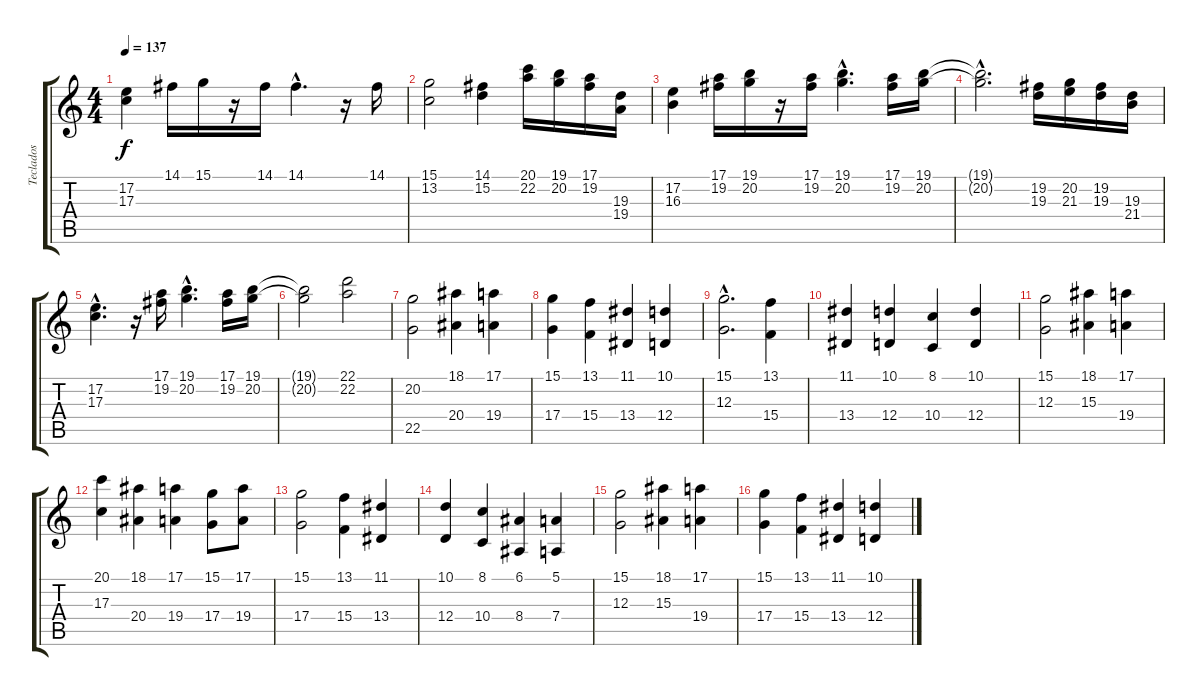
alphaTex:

\track ("Teclados" "Teclados") {instrument stringensemble1}
\staff {score tabs}
\tuning (E4 B3 G3 D3 A2 E2) {hide}
\ts (4 4)
\tempo 137
\clef g2
\ks c
(17.2 17.3).4{dy f} 14.1.16 15.1.16 r.16 14.1.16 14.1{hac}.4{d} r.16 14.1.16 |
(15.1 13.2).2 (14.1 15.2).4 (20.1 22.2).16 (19.1 20.2).16 (17.1 19.2).16 (19.3 19.4).16 |
(17.2 16.3).4 (17.1 19.2).16 (19.1 20.2).16 r.16 (17.1 19.2).16 (19.1{hac} 20.2{hac}).4{d} (17.1 19.2).16 (19.1 20.2).16 |
(19.1{hac t} 20.2{hac t}).2{d} (19.2 19.3).16 (20.2 21.3).16 (19.2 19.3).16 (19.3 21.4).16 |
(17.2{hac} 17.3{hac}).4{d} r.16 (17.1 19.2).16 (19.1{hac} 20.2{hac}).4{d} (17.1 19.2).16 (19.1 20.2).16 |
(19.1{t} 20.2{t}).2 (22.1 22.2).2 |
(20.2 22.5).2 (18.1 20.4).4 (17.1 19.4).4 |
(15.1 17.4).4 (13.1 15.4).4 (11.1 13.4).4 (10.1 12.4).4 |
(15.1{hac} 12.3{hac}).2{d} (13.1 15.4).4 |
(11.1 13.4).4 (10.1 12.4).4 (8.1 10.4).4 (10.1 12.4).4 |
(15.1 12.3).2 (18.1 15.3).4 (17.1 19.4).4 |
(20.1 17.3).4 (18.1 20.4).4 (17.1 19.4).4 (15.1 17.4).8 (17.1 19.4).8 |
(15.1 17.4).2 (13.1 15.4).4 (11.1 13.4).4 |
(10.1 12.4).4 (8.1 10.4).4 (6.1 8.4).4 (5.1 7.4).4 |
(15.1 12.3).2 (18.1 15.3).4 (17.1 19.4).4 |
(15.1 17.4).4 (13.1 15.4).4 (11.1 13.4).4 (10.1 12.4).4
